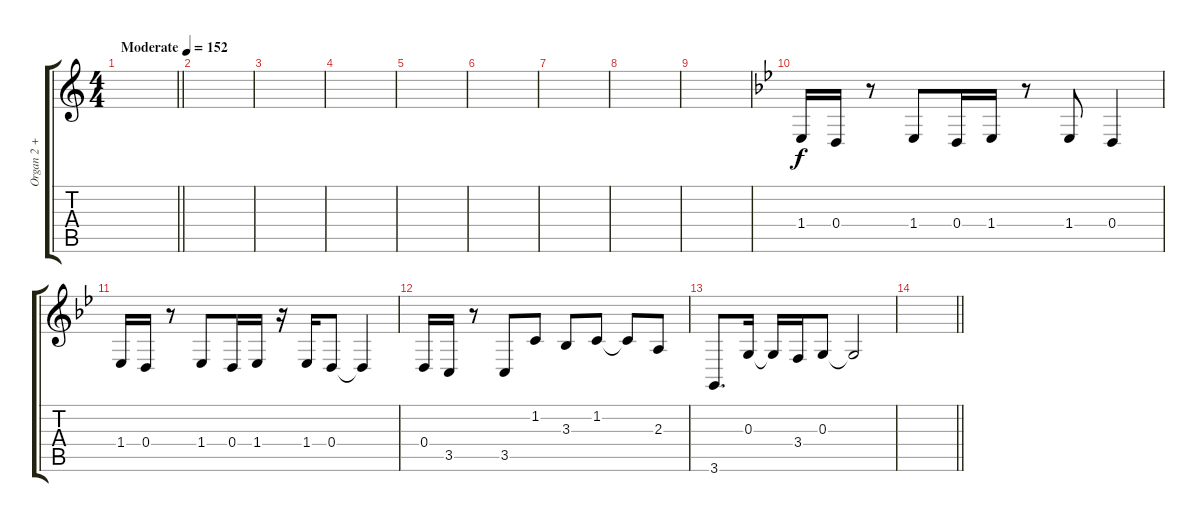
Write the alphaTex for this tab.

\track ("Organ 2 + Piano 2" "Organ 2 + ") {instrument percussiveorgan}
\staff {score tabs}
\tuning (E4 B3 G3 D3 A2 E2) {hide}
\ts (4 4)
\tempo (152 "Moderate")
\clef g2
\barLineRight lightlight
\ks c
|
|
|
|
|
|
|
|
|
\ks bb
1.4.16 0.4.16 r.8 1.4.8 0.4.16 1.4.16 r.8 1.4.8 0.4.4 |
1.4.16 0.4.16 r.8 1.4.8 0.4.16 1.4.16 r.16 1.4.16 0.4.8 0.4{t}.4 |
0.4.16 3.5.16 r.8 3.5.8 1.2.8 3.3.8 1.2.8 1.2{t}.8 2.3.8 |
3.6.8{d} 0.3.16 0.3{t}.16 3.4.16 0.3.8 0.3{t}.2 |
\barLineRight lightlight
